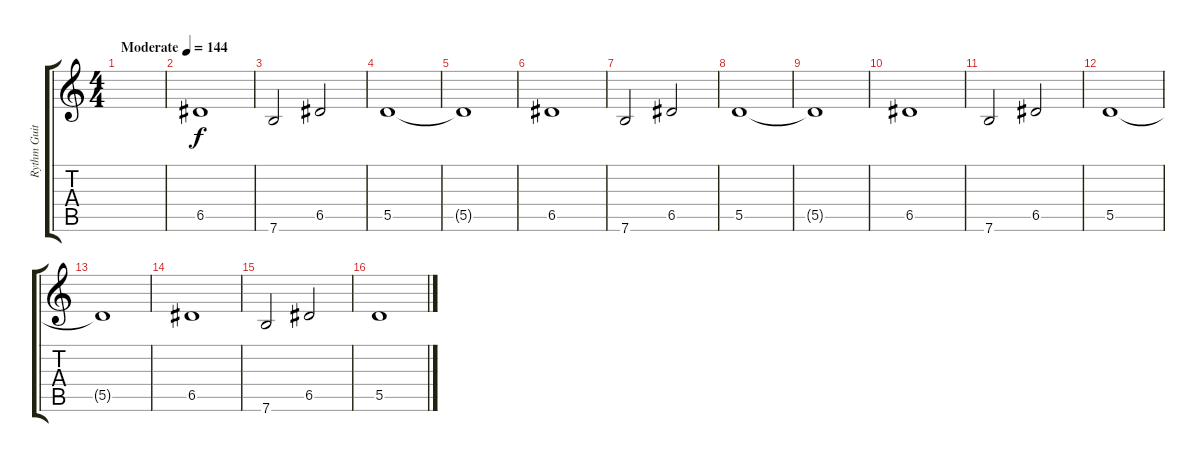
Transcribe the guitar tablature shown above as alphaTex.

\track ("Rythm Guitar (Right)" "Rythm Guit") {instrument distortionguitar}
\staff {score tabs}
\tuning (E4 B3 G3 D3 A2 E2) {hide}
\ts (4 4)
\tempo (144 "Moderate")
\clef g2
\ks c
|
6.5.1 |
7.6.2 6.5.2 |
5.5.1 |
5.5{t}.1 |
6.5.1 |
7.6.2 6.5.2 |
5.5.1 |
5.5{t}.1 |
6.5.1 |
7.6.2 6.5.2 |
5.5.1 |
5.5{t}.1 |
6.5.1 |
7.6.2 6.5.2 |
5.5.1
